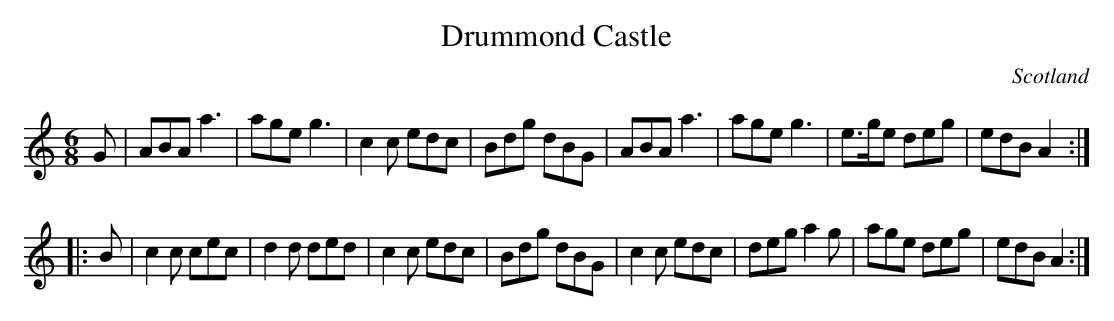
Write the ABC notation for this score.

X:1
T:Drummond Castle
M:6/8
O:Scotland
K:C major
G|ABA a3|age g3|c2c edc|Bdg dBG|\
ABA a3|age g3|e>ge deg|edB A2:|
|:B|c2c cec| d2d ded| c2c edc| Bdg dBG|\
c2c edc| deg a2g| age deg| edB A2:|
